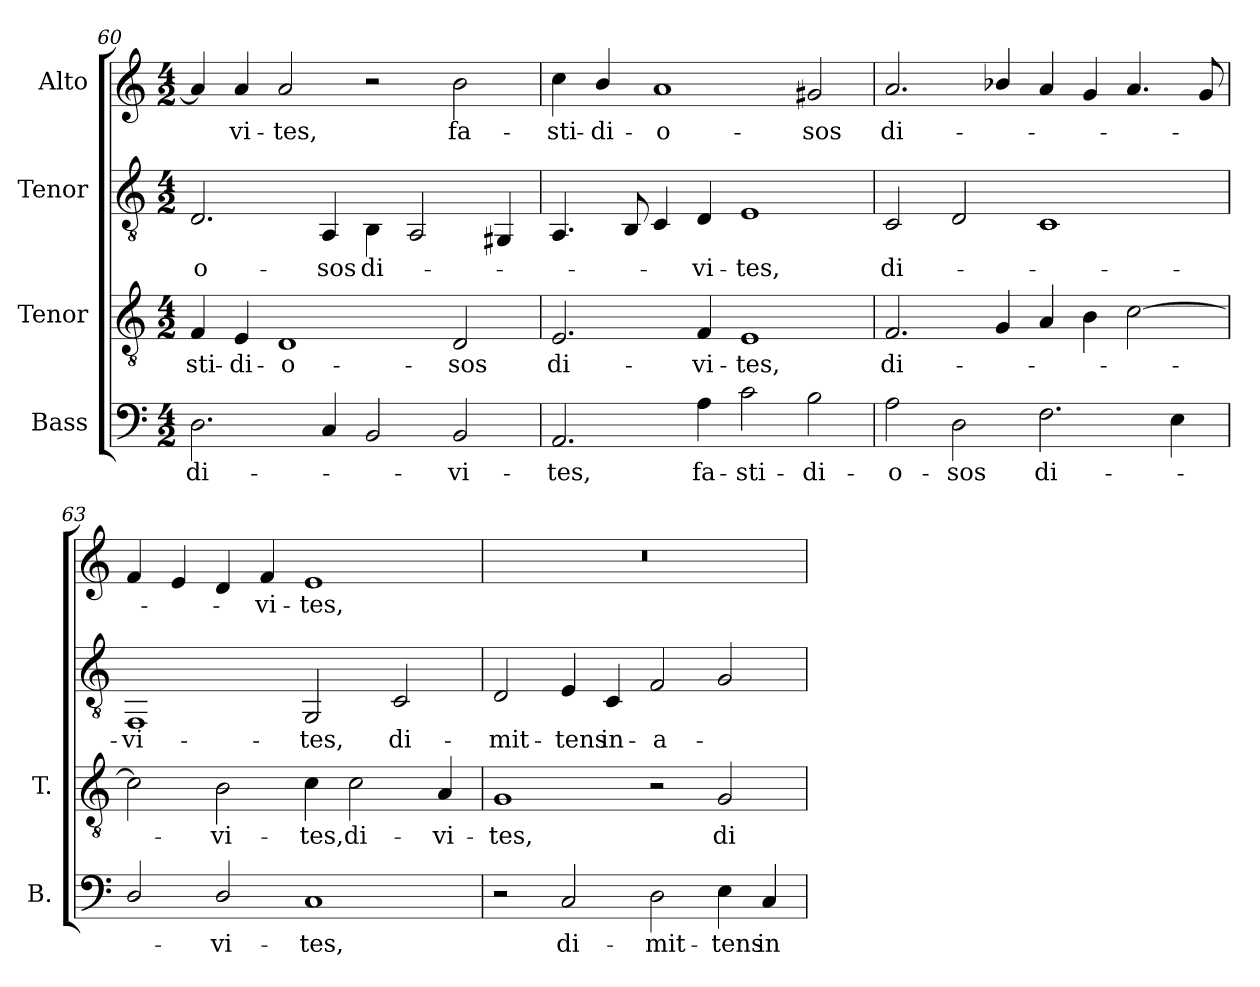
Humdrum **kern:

**kern	**text	**kern	**text	**kern	**text	**kern	**text
*part4	*part4	*part3	*part3	*part2	*part2	*part1	*part1
*staff4	*staff4	*staff3	*staff3	*staff2	*staff2	*staff1	*staff1
*I"Bass	*	*I"Tenor	*	*I"Tenor	*	*I"Alto	*
*I'B.	*	*I'T.	*	*	*	*	*
*clefF4	*	*clefGv2	*	*clefGv2	*	*clefG2	*
*	*	*ITrd7c12	*	*	*	*	*
*k[]	*	*k[]	*	*k[]	*	*k[]	*
*C:	*	*C:	*	*C:	*	*C:	*
*M4/2	*	*M4/2	*	*M4/2	*	*M4/2	*
=60	=60	=60	=60	=60	=60	=60	=60
!	!LO:LY:b:color=#000000	!	!	!	!	!	!
!	!	!	!LO:LY:b:color=#000000	!	!	!	!
!	!	!	!	!	!LO:LY:b:color=#000000	!	!
2.Di\	di-	4FFi/	-sti-	2.Di/	-o-	4ai/]	.
!	!	!	!LO:LY:b:color=#000000	!	!	!	!
!	!	!	!	!	!	!	!LO:LY:b:color=#000000
.	.	4EEi/	-di-	.	.	4ai/	-vi-
!	!	!	!LO:LY:b:color=#000000	!	!	!	!
!	!	!	!	!	!	!	!LO:LY:b:color=#000000
.	.	1DDi	-o-	.	.	2ai/	-tes,
!	!	!	!	!	!LO:LY:b:color=#000000	!	!
4Ci/	.	.	.	4AAi/	-sos	.	.
!	!	!	!	!	!LO:LY:b:color=#000000	!	!
2BBi/	.	.	.	4BBi\	di-	2r	.
.	.	.	.	2AAi/	.	.	.
!	!LO:LY:b:color=#000000	!	!	!	!	!	!
!	!	!	!LO:LY:b:color=#000000	!	!	!	!
!	!	!	!	!	!	!	!LO:LY:b:color=#000000
2BBi/	-vi-	2DDi/	-sos	.	.	2bi\	fa-
.	.	.	.	4GG#Xi/	.	.	.
=61	=61	=61	=61	=61	=61	=61	=61
!	!LO:LY:b:color=#000000	!	!	!	!	!	!
!	!	!	!LO:LY:b:color=#000000	!	!	!	!
!	!	!	!	!	!	!	!LO:LY:b:color=#000000
2.AAi/	-tes,	2.EEi/	di-	4.AAi/	.	4cci\	-sti-
!	!	!	!	!	!	!	!LO:LY:b:color=#000000
.	.	.	.	.	.	4bi/	-di-
.	.	.	.	8BBi/	.	.	.
!	!	!	!	!	!	!	!LO:LY:b:color=#000000
.	.	.	.	4Ci/	.	1ai	-o-
!	!LO:LY:b:color=#000000	!	!	!	!	!	!
!	!	!	!LO:LY:b:color=#000000	!	!	!	!
!	!	!	!	!	!LO:LY:b:color=#000000	!	!
4Ai\	fa-	4FFi/	-vi-	4Di/	-vi-	.	.
!	!LO:LY:b:color=#000000	!	!	!	!	!	!
!	!	!	!LO:LY:b:color=#000000	!	!	!	!
!	!	!	!	!	!LO:LY:b:color=#000000	!	!
2ci\	-sti-	1EEi	-tes,	1Ei	-tes,	.	.
!	!LO:LY:b:color=#000000	!	!	!	!	!	!
!	!	!	!	!	!	!	!LO:LY:b:color=#000000
2Bi\	-di-	.	.	.	.	2g#Xi/	-sos
!!LO:LB:g=z
=62	=62	=62	=62	=62	=62	=62	=62
!	!LO:LY:b:color=#000000	!	!	!	!	!	!
!	!	!	!LO:LY:b:color=#000000	!	!	!	!
!	!	!	!	!	!LO:LY:b:color=#000000	!	!
!	!	!	!	!	!	!	!LO:LY:b:color=#000000
2Ai\	-o-	2.FFi/	di-	2Ci/	di-	2.ai/	di-
!	!LO:LY:b:color=#000000	!	!	!	!	!	!
2Di\	-sos	.	.	2Di/	.	.	.
.	.	4GGi/	.	.	.	4b-Xi/	.
!	!LO:LY:b:color=#000000	!	!	!	!	!	!
2.Fi\	di-	4AAi/	.	1Ci	.	4ai/	.
.	.	4BBi\	.	.	.	4gi/	.
.	.	[2Ci\	.	.	.	4.ai/	.
4Ei\	.	.	.	.	.	.	.
.	.	.	.	.	.	8gi/	.
=63	=63	=63	=63	=63	=63	=63	=63
!	!	!	!	!	!LO:LY:b:color=#000000	!	!
2Di/	.	2Ci\]	.	1FFi	-vi-	4fi/	.
.	.	.	.	.	.	4ei/	.
!	!LO:LY:b:color=#000000	!	!	!	!	!	!
!	!	!	!LO:LY:b:color=#000000	!	!	!	!
2Di/	-vi-	2BBi\	-vi-	.	.	4di/	.
!	!	!	!	!	!	!	!LO:LY:b:color=#000000
.	.	.	.	.	.	4fi/	-vi-
!	!LO:LY:b:color=#000000	!	!	!	!	!	!
!	!	!	!LO:LY:b:color=#000000	!	!	!	!
!	!	!	!	!	!LO:LY:b:color=#000000	!	!
!	!	!	!	!	!	!	!LO:LY:b:color=#000000
1Ci	-tes,	4Ci\	-tes,	2GGi/	-tes,	1ei	-tes,
!	!	!	!LO:LY:b:color=#000000	!	!	!	!
.	.	2Ci\	di-	.	.	.	.
!	!	!	!	!	!LO:LY:b:color=#000000	!	!
.	.	.	.	2Ci/	di-	.	.
!	!	!	!LO:LY:b:color=#000000	!	!	!	!
.	.	4AAi/	-vi-	.	.	.	.
=64	=64	=64	=64	=64	=64	=64	=64
!	!	!	!LO:LY:b:color=#000000	!	!	!	!
!	!	!	!	!	!LO:LY:b:color=#000000	!LO:N:vis=1	!
2r	.	1GGi	-tes,	2Di/	-mit-	0r	.
!	!LO:LY:b:color=#000000	!	!	!	!	!	!
!	!	!	!	!	!LO:LY:b:color=#000000	!	!
2Ci/	di-	.	.	4Ei/	-tens	.	.
!	!	!	!	!	!LO:LY:b:color=#000000	!	!
.	.	.	.	4Ci/	in-	.	.
!	!LO:LY:b:color=#000000	!	!	!	!	!	!
!	!	!	!	!	!LO:LY:b:color=#000000	!	!
2Di\	-mit-	2r	.	2Fi/	-a-	.	.
!	!LO:LY:b:color=#000000	!	!	!	!	!	!
!	!	!	!LO:LY:b:color=#000000	!	!	!	!
4Ei\	-tens	2GGi/	di-	2Gi/	.	.	.
!	!LO:LY:b:color=#000000	!	!	!	!	!	!
4Ci/	in-	.	.	.	.	.	.
=	=	=	=	=	=	=	=
*-	*-	*-	*-	*-	*-	*-	*-
